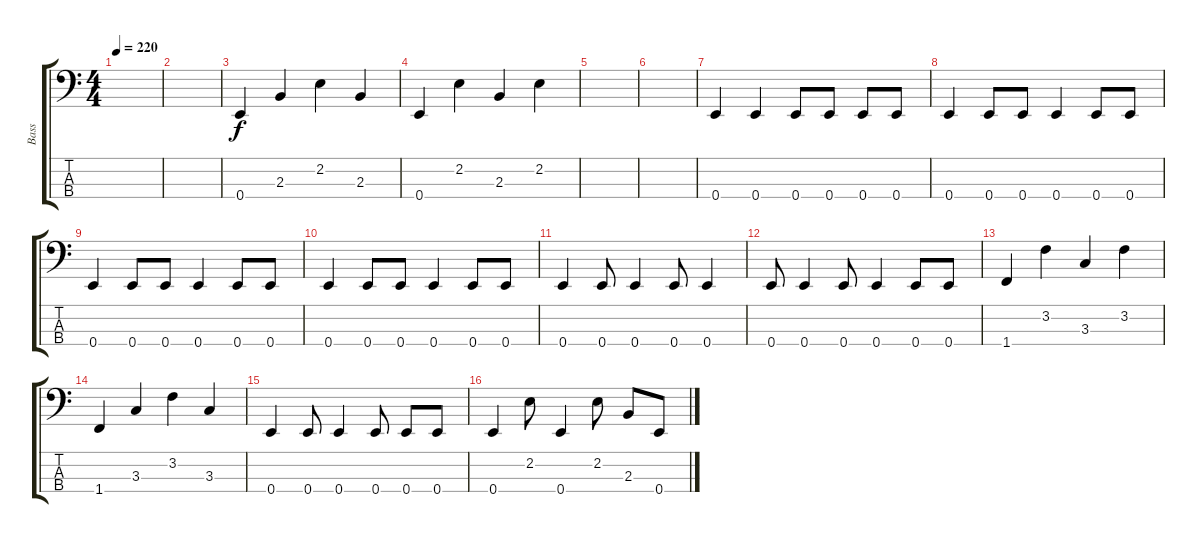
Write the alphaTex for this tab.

\track ("Bass" "Bass") {instrument electricbassfinger}
\staff {score tabs}
\tuning (G2 D2 A1 E1) {hide}
\ts (4 4)
\tempo 220
\clef f4
\ks c
|
|
0.4.4 2.3.4 2.2.4 2.3.4 |
0.4.4 2.2.4 2.3.4 2.2.4 |
|
|
0.4.4 0.4.4 0.4.8 0.4.8 0.4.8 0.4.8 |
0.4.4 0.4.8 0.4.8 0.4.4 0.4.8 0.4.8 |
0.4.4 0.4.8 0.4.8 0.4.4 0.4.8 0.4.8 |
0.4.4 0.4.8 0.4.8 0.4.4 0.4.8 0.4.8 |
0.4.4 0.4.8 0.4.4 0.4.8 0.4.4 |
0.4.8 0.4.4 0.4.8 0.4.4 0.4.8 0.4.8 |
1.4.4 3.2.4 3.3.4 3.2.4 |
1.4.4 3.3.4 3.2.4 3.3.4 |
0.4.4 0.4.8 0.4.4 0.4.8 0.4.8 0.4.8 |
0.4.4 2.2.8 0.4.4 2.2.8 2.3.8 0.4.8
